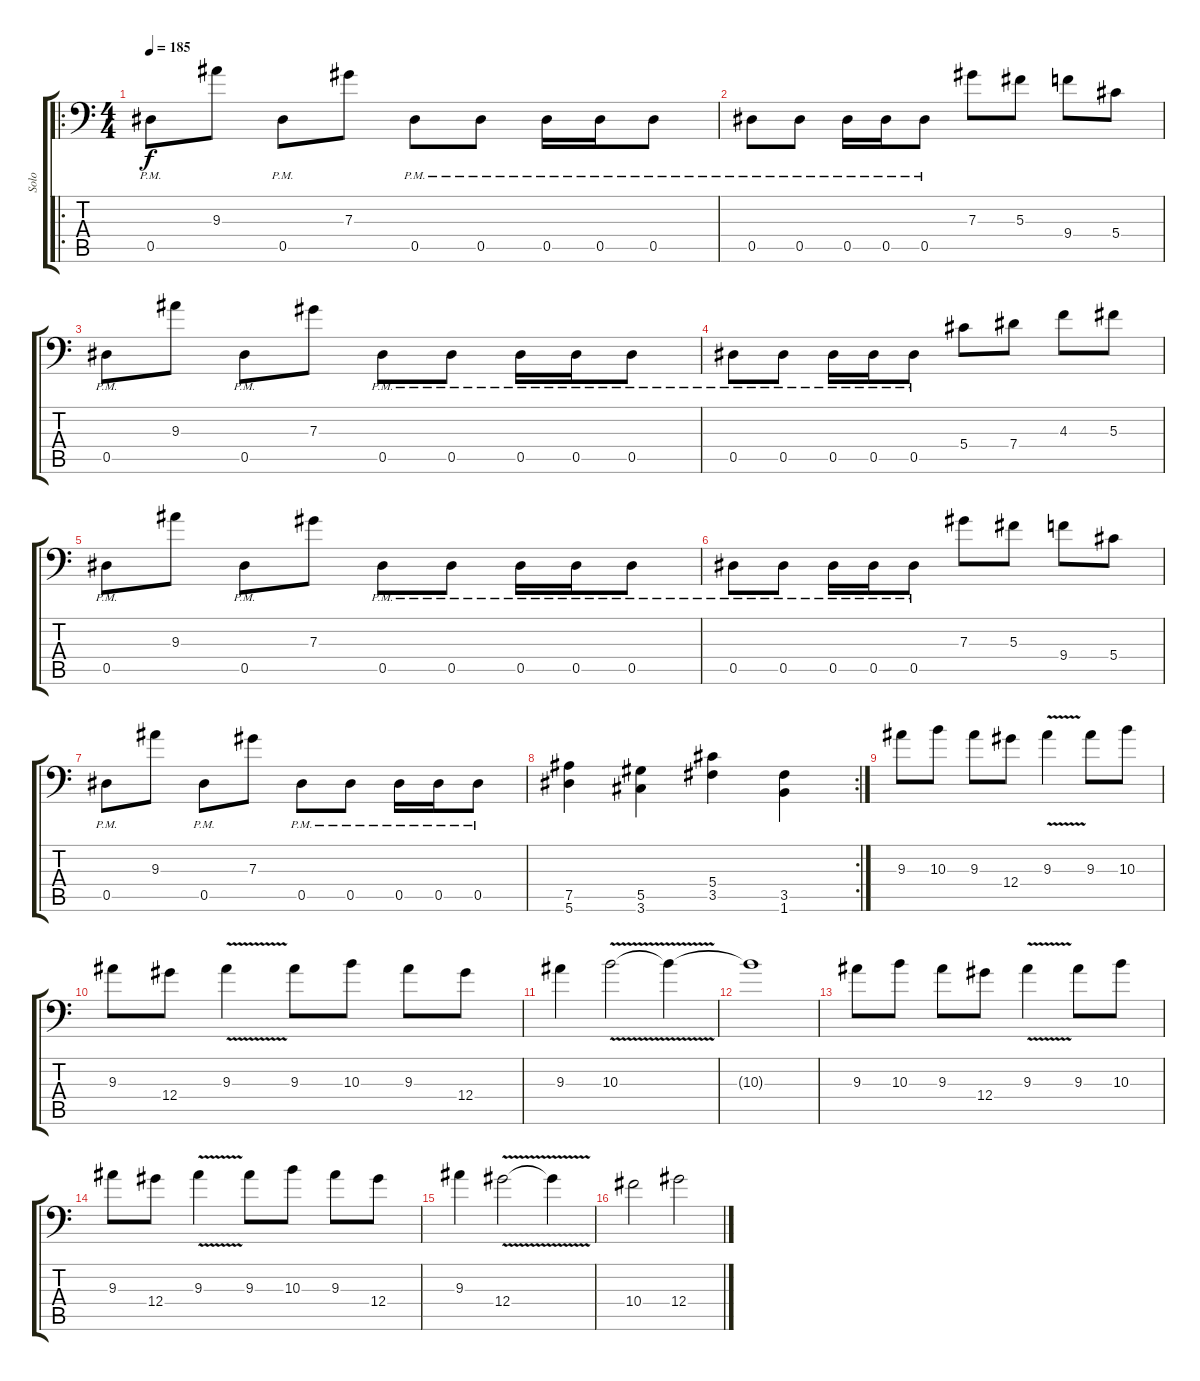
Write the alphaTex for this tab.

\track ("Solo" "Solo") {instrument distortionguitar}
\staff {score tabs}
\tuning (Bb3 F3 Db3 Ab2 Eb2 Bb1) {hide}
\ro
\ts (4 4)
\tempo 185
\clef f4
\ks c
0.5{pm}.8{dy f} 9.3.8 0.5{pm}.8 7.3.8 0.5{pm}.8 0.5{pm}.8 0.5{pm}.16 0.5{pm}.16 0.5{pm}.8 |
0.5{pm}.8 0.5{pm}.8 0.5{pm}.16 0.5{pm}.16 0.5{pm}.8 7.3.8 5.3.8 9.4.8 5.4.8 |
0.5{pm}.8 9.3.8 0.5{pm}.8 7.3.8 0.5{pm}.8 0.5{pm}.8 0.5{pm}.16 0.5{pm}.16 0.5{pm}.8 |
0.5{pm}.8 0.5{pm}.8 0.5{pm}.16 0.5{pm}.16 0.5{pm}.8 5.4.8 7.4.8 4.3.8 5.3.8 |
0.5{pm}.8 9.3.8 0.5{pm}.8 7.3.8 0.5{pm}.8 0.5{pm}.8 0.5{pm}.16 0.5{pm}.16 0.5{pm}.8 |
0.5{pm}.8 0.5{pm}.8 0.5{pm}.16 0.5{pm}.16 0.5{pm}.8 7.3.8 5.3.8 9.4.8 5.4.8 |
0.5{pm}.8 9.3.8 0.5{pm}.8 7.3.8 0.5{pm}.8 0.5{pm}.8 0.5{pm}.16 0.5{pm}.16 0.5{pm}.8 |
\rc 2
(7.5 5.6).4 (5.5 3.6).4 (5.4 3.5).4 (3.5 1.6).4 |
9.3.8 10.3.8 9.3.8 12.4.8 9.3{v}.4 9.3.8 10.3.8 |
9.3.8 12.4.8 9.3{v}.4 9.3.8 10.3.8 9.3.8 12.4.8 |
9.3.4 10.3{v}.2 10.3{t}.4 |
10.3{t}.1 |
9.3.8 10.3.8 9.3.8 12.4.8 9.3{v}.4 9.3.8 10.3.8 |
9.3.8 12.4.8 9.3{v}.4 9.3.8 10.3.8 9.3.8 12.4.8 |
9.3.4 12.4{v}.2 12.4{t}.4 |
10.4.2 12.4.2
